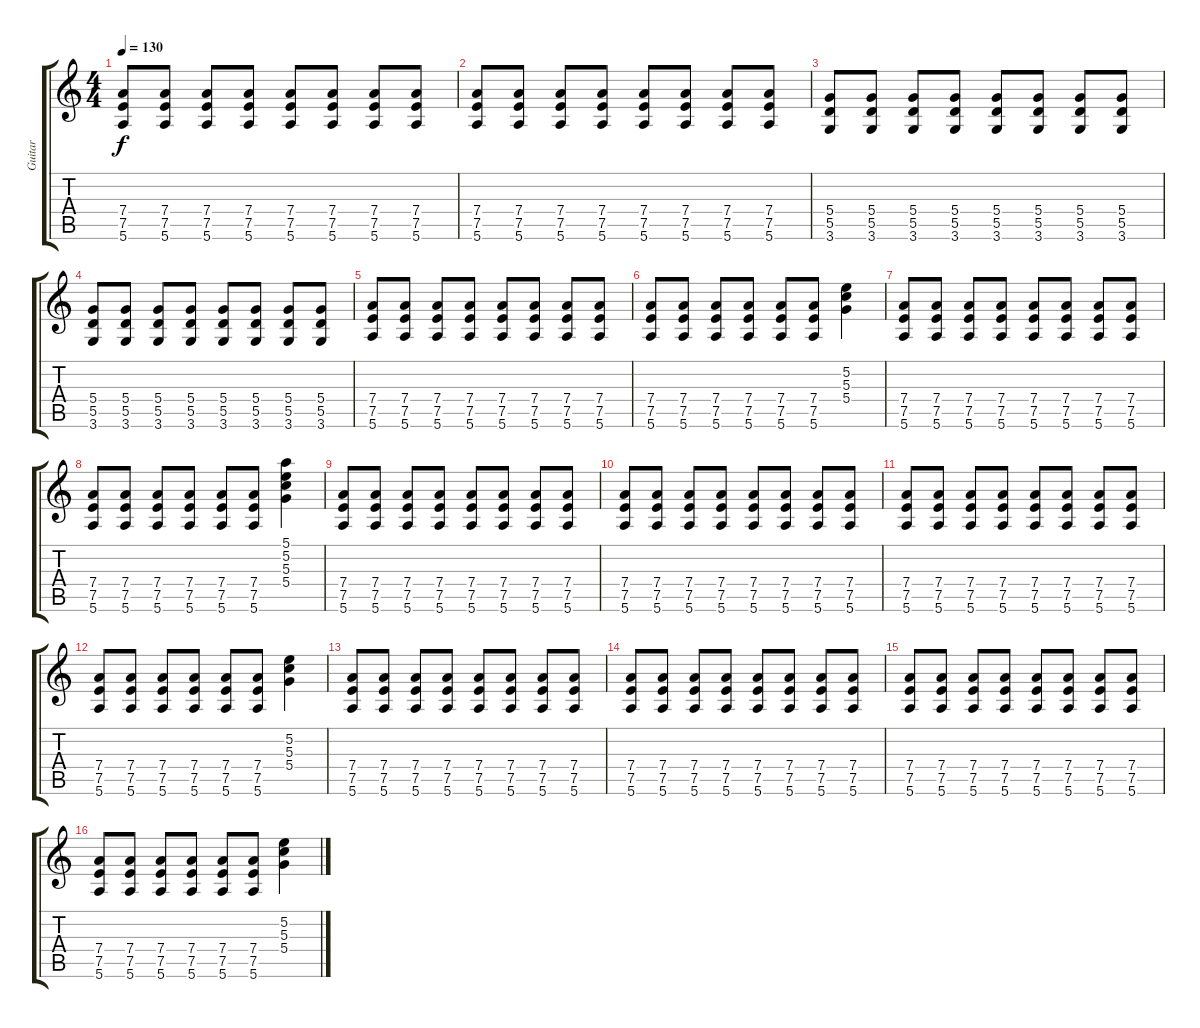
\track ("Guitar" "Guitar") {instrument distortionguitar}
\staff {score tabs}
\tuning (E4 B3 G3 D3 A2 E2) {hide}
\ts (4 4)
\tempo 130
\clef g2
\ks c
(7.4 7.5 5.6).8{dy f} (7.4 7.5 5.6).8 (7.4 7.5 5.6).8 (7.4 7.5 5.6).8 (7.4 7.5 5.6).8 (7.4 7.5 5.6).8 (7.4 7.5 5.6).8 (7.4 7.5 5.6).8 |
(7.4 7.5 5.6).8 (7.4 7.5 5.6).8 (7.4 7.5 5.6).8 (7.4 7.5 5.6).8 (7.4 7.5 5.6).8 (7.4 7.5 5.6).8 (7.4 7.5 5.6).8 (7.4 7.5 5.6).8 |
(5.4 5.5 3.6).8 (5.4 5.5 3.6).8 (5.4 5.5 3.6).8 (5.4 5.5 3.6).8 (5.4 5.5 3.6).8 (5.4 5.5 3.6).8 (5.4 5.5 3.6).8 (5.4 5.5 3.6).8 |
(5.4 5.5 3.6).8 (5.4 5.5 3.6).8 (5.4 5.5 3.6).8 (5.4 5.5 3.6).8 (5.4 5.5 3.6).8 (5.4 5.5 3.6).8 (5.4 5.5 3.6).8 (5.4 5.5 3.6).8 |
(7.4 7.5 5.6).8 (7.4 7.5 5.6).8 (7.4 7.5 5.6).8 (7.4 7.5 5.6).8 (7.4 7.5 5.6).8 (7.4 7.5 5.6).8 (7.4 7.5 5.6).8 (7.4 7.5 5.6).8 |
(7.4 7.5 5.6).8 (7.4 7.5 5.6).8 (7.4 7.5 5.6).8 (7.4 7.5 5.6).8 (7.4 7.5 5.6).8 (7.4 7.5 5.6).8 (5.2 5.3 5.4).4 |
(7.4 7.5 5.6).8 (7.4 7.5 5.6).8 (7.4 7.5 5.6).8 (7.4 7.5 5.6).8 (7.4 7.5 5.6).8 (7.4 7.5 5.6).8 (7.4 7.5 5.6).8 (7.4 7.5 5.6).8 |
(7.4 7.5 5.6).8 (7.4 7.5 5.6).8 (7.4 7.5 5.6).8 (7.4 7.5 5.6).8 (7.4 7.5 5.6).8 (7.4 7.5 5.6).8 (5.1 5.2 5.3 5.4).4 |
(7.4 7.5 5.6).8 (7.4 7.5 5.6).8 (7.4 7.5 5.6).8 (7.4 7.5 5.6).8 (7.4 7.5 5.6).8 (7.4 7.5 5.6).8 (7.4 7.5 5.6).8 (7.4 7.5 5.6).8 |
(7.4 7.5 5.6).8 (7.4 7.5 5.6).8 (7.4 7.5 5.6).8 (7.4 7.5 5.6).8 (7.4 7.5 5.6).8 (7.4 7.5 5.6).8 (7.4 7.5 5.6).8 (7.4 7.5 5.6).8 |
(7.4 7.5 5.6).8 (7.4 7.5 5.6).8 (7.4 7.5 5.6).8 (7.4 7.5 5.6).8 (7.4 7.5 5.6).8 (7.4 7.5 5.6).8 (7.4 7.5 5.6).8 (7.4 7.5 5.6).8 |
(7.4 7.5 5.6).8 (7.4 7.5 5.6).8 (7.4 7.5 5.6).8 (7.4 7.5 5.6).8 (7.4 7.5 5.6).8 (7.4 7.5 5.6).8 (5.2 5.3 5.4).4 |
(7.4 7.5 5.6).8 (7.4 7.5 5.6).8 (7.4 7.5 5.6).8 (7.4 7.5 5.6).8 (7.4 7.5 5.6).8 (7.4 7.5 5.6).8 (7.4 7.5 5.6).8 (7.4 7.5 5.6).8 |
(7.4 7.5 5.6).8 (7.4 7.5 5.6).8 (7.4 7.5 5.6).8 (7.4 7.5 5.6).8 (7.4 7.5 5.6).8 (7.4 7.5 5.6).8 (7.4 7.5 5.6).8 (7.4 7.5 5.6).8 |
(7.4 7.5 5.6).8 (7.4 7.5 5.6).8 (7.4 7.5 5.6).8 (7.4 7.5 5.6).8 (7.4 7.5 5.6).8 (7.4 7.5 5.6).8 (7.4 7.5 5.6).8 (7.4 7.5 5.6).8 |
(7.4 7.5 5.6).8 (7.4 7.5 5.6).8 (7.4 7.5 5.6).8 (7.4 7.5 5.6).8 (7.4 7.5 5.6).8 (7.4 7.5 5.6).8 (5.2 5.3 5.4).4
